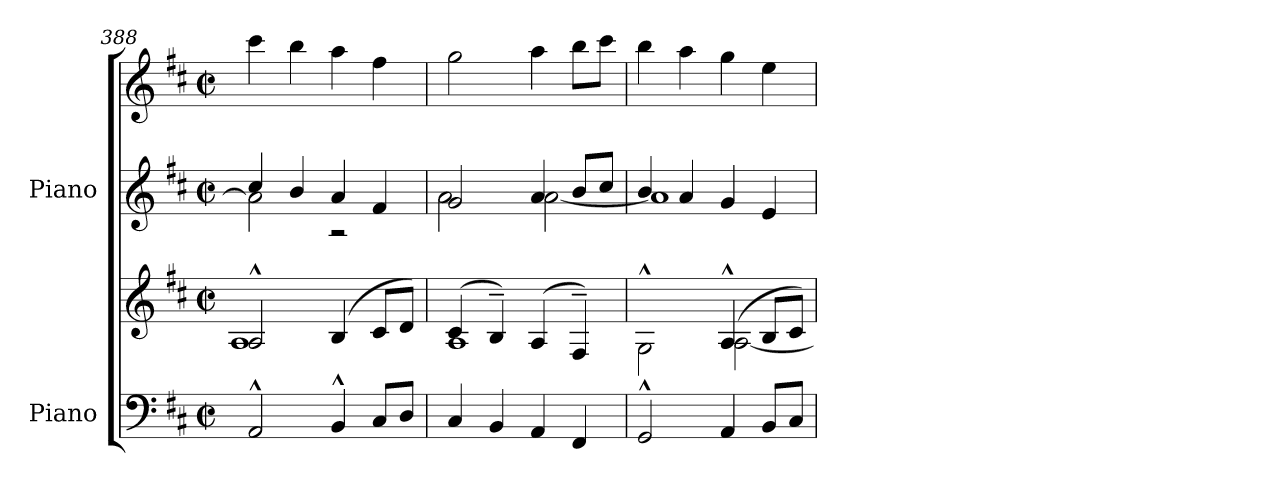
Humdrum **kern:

**kern	**kern	**kern	**kern
*part2	*part2	*part1	*part1
*staff4	*staff3	*staff2	*staff1
*I"Piano	*	*I"Piano	*
*I'Pno.	*	*I'Pno.	*
*clefF4	*clefG2	*clefG2	*clefG2
*k[f#c#]	*k[f#c#]	*k[f#c#]	*k[f#c#]
*M2/2	*M2/2	*M2/2	*M2/2
*met(c|)	*met(c|)	*met(c|)	*met(c|)
=388	=388	=388	=388
*	*^	*^	*
2AA^^/	2A^^/	1A	4cc#/	2a\]	4ccc#\
.	.	.	4b/	.	4bb\
4BB^^/	(>4B/	.	4a/	2r	4aa\
8C#/L	8c#/L	.	4f#/	.	4ff#\
8D/J	8d/J)	.	.	.	.
=389	=389	=389	=389	=389	=389
4C#/	(>4c#/	1A	2g/	2a\	2gg\
4BB/	4B~/)	.	.	.	.
4AA/	(>4A/	.	4a/	[2a\	4aa\
4FF#/	4F#~/)	.	8b/L	.	8bb\L
.	.	.	8cc#/J	.	8ccc#\J
!!LO:LB:g=z
=390	=390	=390	=390	=390	=390
2GG^^/	2G^^\	2ryy	4b/	1a]	4bb\
.	.	.	4a/	.	4aa\
4AA/	(>4A^^/	[2A\	4g/	.	4gg\
8BB/L	8B/L	.	4e/	.	4ee\
8C#/J	8c#/J)	.	.	.	.
*	*v	*v	*	*	*
*	*	*v	*v	*
=	=	=	=
*-	*-	*-	*-
